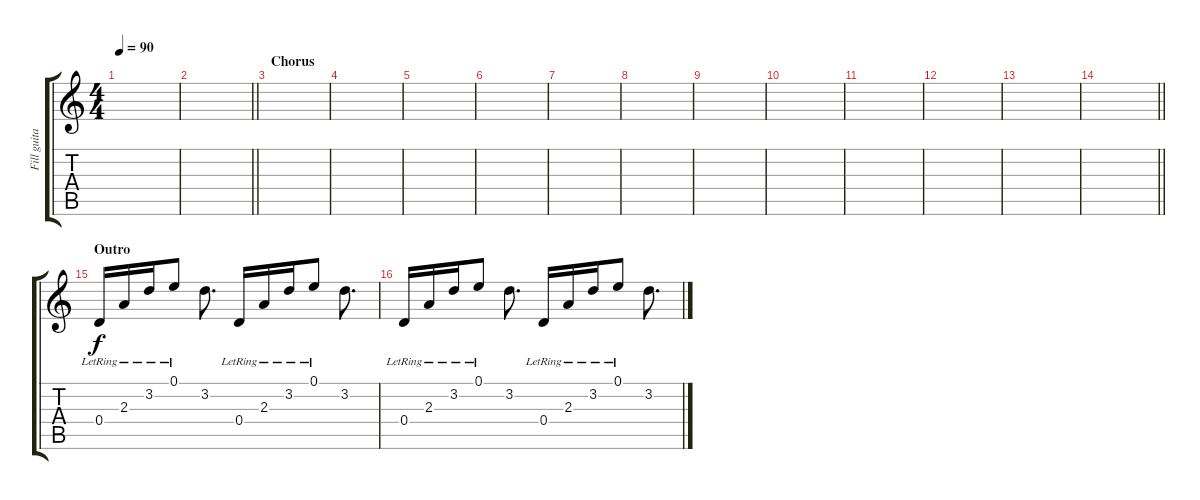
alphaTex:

\track ("Fill guitar" "Fill guita") {instrument electricguitarclean}
\staff {score tabs}
\tuning (E4 B3 G3 D3 A2 E2) {hide}
\ts (4 4)
\tempo 90
\clef g2
\ks c
|
\barLineRight lightlight
|
\section ("" "Chorus")
|
|
|
|
|
|
|
|
|
|
|
\barLineRight lightlight
|
\section ("" "Outro")
0.4{lr}.16 2.3{lr}.16 3.2{lr}.16 0.1{lr}.8 3.2.8{d} 0.4{lr}.16 2.3{lr}.16 3.2{lr}.16 0.1{lr}.8 3.2.8{d} |
0.4{lr}.16 2.3{lr}.16 3.2{lr}.16 0.1{lr}.8 3.2.8{d} 0.4{lr}.16 2.3{lr}.16 3.2{lr}.16 0.1{lr}.8 3.2.8{d}
